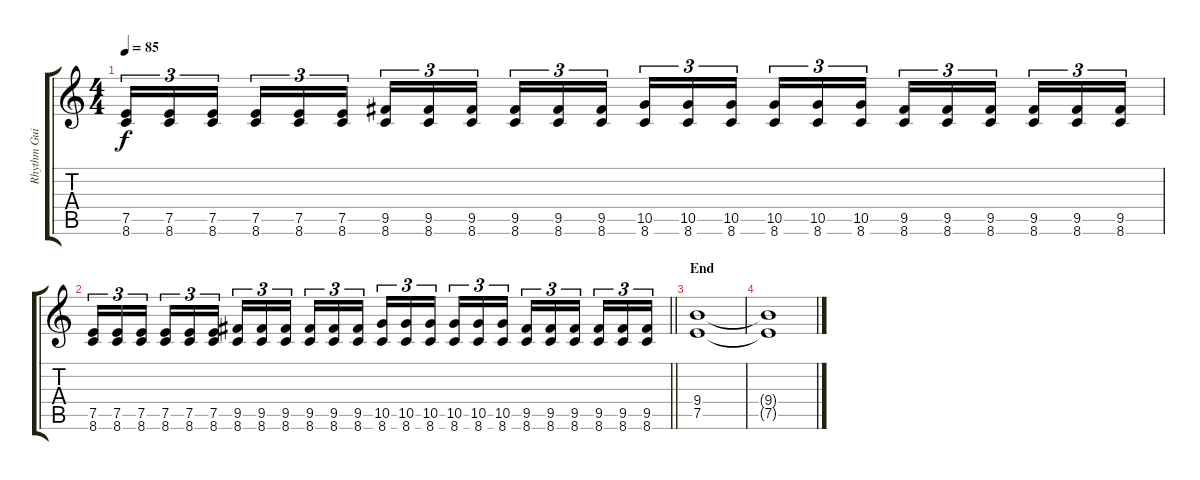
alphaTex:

\track ("Rhythm Guitar" "Rhythm Gui") {instrument distortionguitar}
\staff {score tabs}
\tuning (E4 B3 G3 D3 A2 E2) {hide}
\ts (4 4)
\tempo 85
\clef g2
\ks c
(7.5 8.6).16{tu (3 2) dy f} (7.5 8.6).16{tu (3 2)} (7.5 8.6).16{tu (3 2) beam splitsecondary} (7.5 8.6).16{tu (3 2)} (7.5 8.6).16{tu (3 2)} (7.5 8.6).16{tu (3 2)} (9.5 8.6).16{tu (3 2)} (9.5 8.6).16{tu (3 2)} (9.5 8.6).16{tu (3 2) beam splitsecondary} (9.5 8.6).16{tu (3 2)} (9.5 8.6).16{tu (3 2)} (9.5 8.6).16{tu (3 2)} (10.5 8.6).16{tu (3 2)} (10.5 8.6).16{tu (3 2)} (10.5 8.6).16{tu (3 2) beam splitsecondary} (10.5 8.6).16{tu (3 2)} (10.5 8.6).16{tu (3 2)} (10.5 8.6).16{tu (3 2)} (9.5 8.6).16{tu (3 2)} (9.5 8.6).16{tu (3 2)} (9.5 8.6).16{tu (3 2) beam splitsecondary} (9.5 8.6).16{tu (3 2)} (9.5 8.6).16{tu (3 2)} (9.5 8.6).16{tu (3 2)} |
\barLineRight lightlight
(7.5 8.6).16{tu (3 2)} (7.5 8.6).16{tu (3 2)} (7.5 8.6).16{tu (3 2) beam splitsecondary} (7.5 8.6).16{tu (3 2)} (7.5 8.6).16{tu (3 2)} (7.5 8.6).16{tu (3 2)} (9.5 8.6).16{tu (3 2)} (9.5 8.6).16{tu (3 2)} (9.5 8.6).16{tu (3 2) beam splitsecondary} (9.5 8.6).16{tu (3 2)} (9.5 8.6).16{tu (3 2)} (9.5 8.6).16{tu (3 2)} (10.5 8.6).16{tu (3 2)} (10.5 8.6).16{tu (3 2)} (10.5 8.6).16{tu (3 2) beam splitsecondary} (10.5 8.6).16{tu (3 2)} (10.5 8.6).16{tu (3 2)} (10.5 8.6).16{tu (3 2)} (9.5 8.6).16{tu (3 2)} (9.5 8.6).16{tu (3 2)} (9.5 8.6).16{tu (3 2) beam splitsecondary} (9.5 8.6).16{tu (3 2)} (9.5 8.6).16{tu (3 2)} (9.5 8.6).16{tu (3 2)} |
\section ("" "End")
(9.4 7.5).1 |
(9.4{t} 7.5{t}).1
